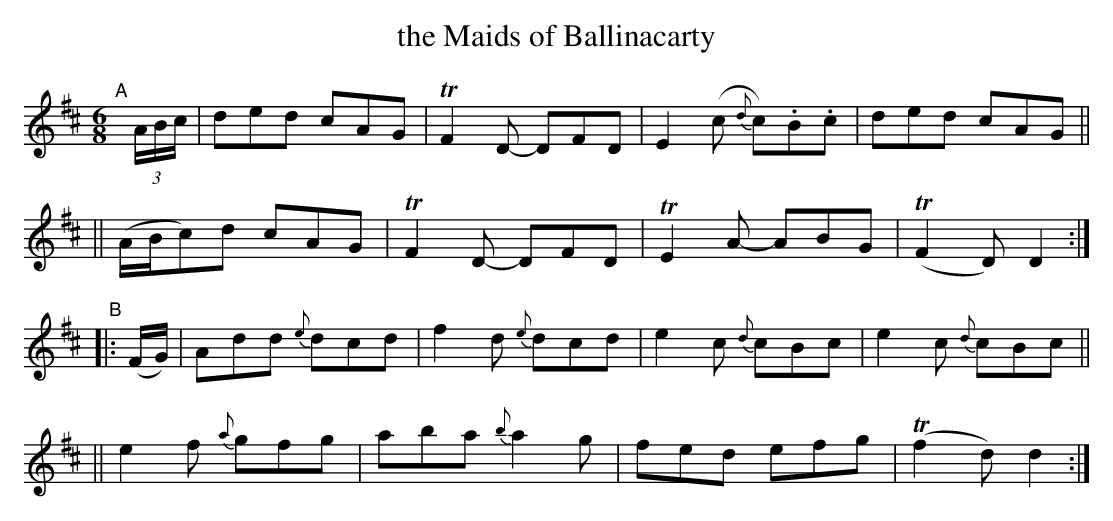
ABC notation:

X:1
T: the Maids of Ballinacarty
M: 6/8
L: 1/8
K: D
"^A"[|] (3A/B/c/ \
 |  ded     cAG | TF2D- DFD | E2 (c {d}c).B.c | ded cAG ||
|| (A/B/c)d cAG | TF2D- DFD | TE2A- ABG | (TF2D) D2 :|
"^B"|: (F/G/) \
 | Add {e}dcd | f2d {e}dcd | e2c {d}cBc | e2c {d}cBc ||
|| e2f {a}gfg | aba {b}a2g | fed efg | (Tf2d) d2 :|
